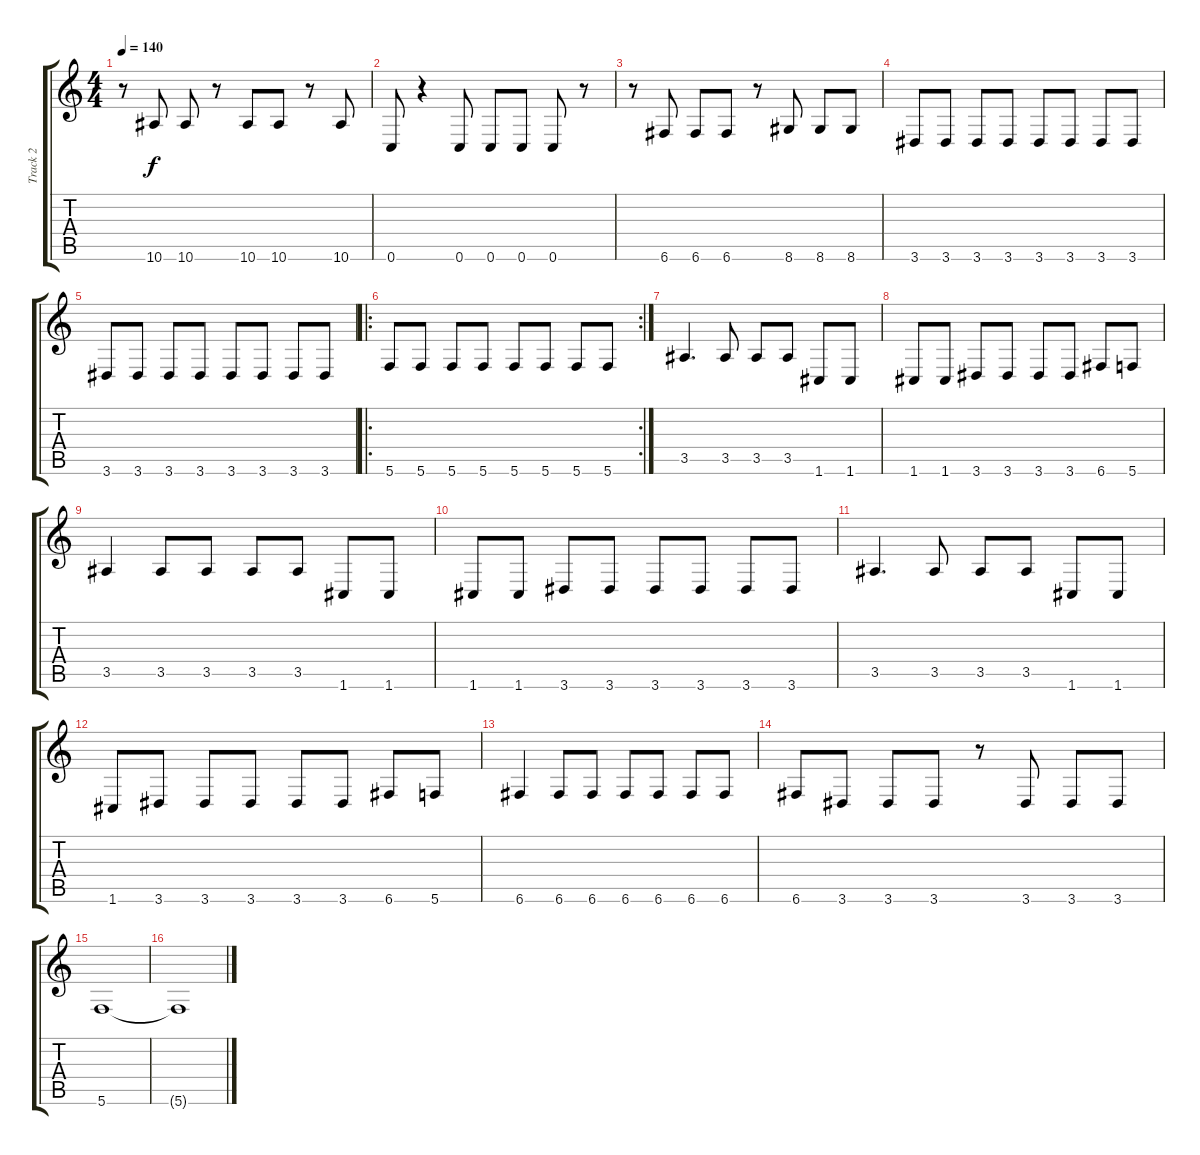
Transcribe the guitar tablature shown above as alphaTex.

\track ("Track 2" "Track 2") {instrument electricbasspick}
\staff {score tabs}
\tuning (D4 A3 F3 C3 G2 C2) {hide}
\ts (4 4)
\tempo 140
\clef g2
\ks c
r.8{dy f} 10.6.8 10.6.8 r.8 10.6.8 10.6.8 r.8 10.6.8 |
0.6.8 r.4 0.6.8 0.6.8 0.6.8 0.6.8 r.8 |
r.8 6.6.8 6.6.8 6.6.8 r.8 8.6.8 8.6.8 8.6.8 |
3.6.8 3.6.8 3.6.8 3.6.8 3.6.8 3.6.8 3.6.8 3.6.8 |
3.6.8 3.6.8 3.6.8 3.6.8 3.6.8 3.6.8 3.6.8 3.6.8 |
\ro
\rc 2
5.6.8 5.6.8 5.6.8 5.6.8 5.6.8 5.6.8 5.6.8 5.6.8 |
3.5.4{d} 3.5.8 3.5.8 3.5.8 1.6.8 1.6.8 |
1.6.8 1.6.8 3.6.8 3.6.8 3.6.8 3.6.8 6.6.8 5.6.8 |
3.5.4 3.5.8 3.5.8 3.5.8 3.5.8 1.6.8 1.6.8 |
1.6.8 1.6.8 3.6.8 3.6.8 3.6.8 3.6.8 3.6.8 3.6.8 |
3.5.4{d} 3.5.8 3.5.8 3.5.8 1.6.8 1.6.8 |
1.6.8 3.6.8 3.6.8 3.6.8 3.6.8 3.6.8 6.6.8 5.6.8 |
6.6.4 6.6.8 6.6.8 6.6.8 6.6.8 6.6.8 6.6.8 |
6.6.8 3.6.8 3.6.8 3.6.8 r.8 3.6.8 3.6.8 3.6.8 |
5.6.1 |
5.6{t}.1
